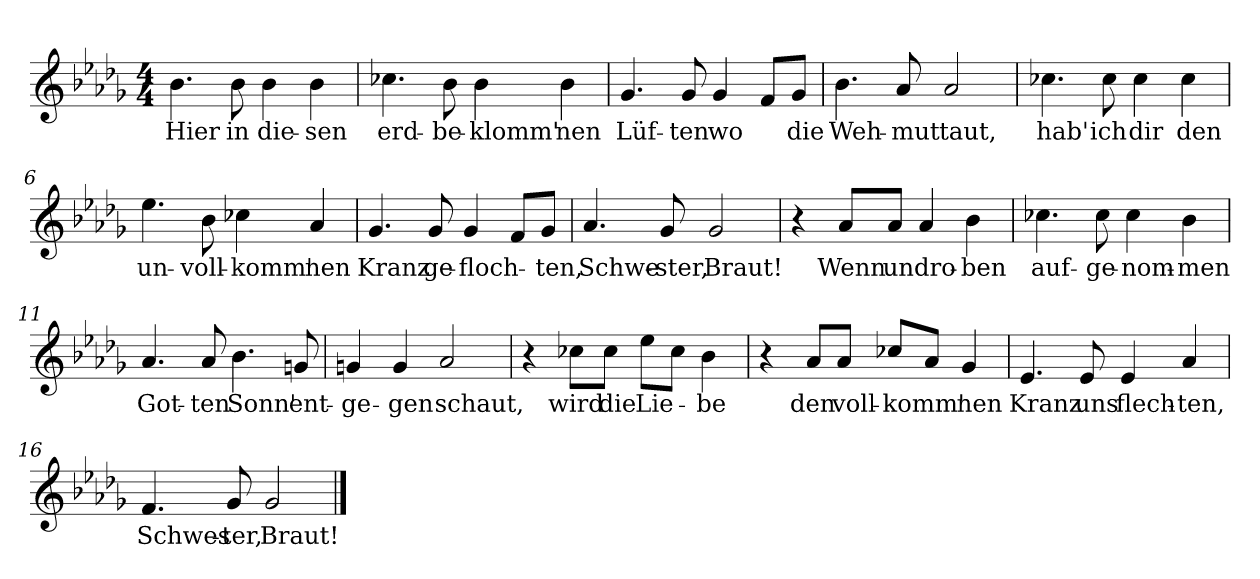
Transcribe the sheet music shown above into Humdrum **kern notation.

**kern	**text
*part1	*part1
*staff1	*staff1
*clefG2	*
*k[b-e-a-d-g-]	*
*M4/4	*
=1	=1
!	!LO:LY:b
4.b-\	Hier
!	!LO:LY:b
8b-\	in
!	!LO:LY:b
4b-\	die-
!	!LO:LY:b
4b-\	-sen
=2	=2
!	!LO:LY:b
4.cc-X\	erd-
!	!LO:LY:b
8b-\	-be-
!	!LO:LY:b
4b-\	klomm'
!	!LO:LY:b
4b-\	nen
=3	=3
!	!LO:LY:b
4.g-/	Lüf-
!	!LO:LY:b
8g-/	-ten
!	!LO:LY:b
4g-/	wo
8f/L	.
!	!LO:LY:b
8g-/J	die
=4	=4
!	!LO:LY:b
4.b-\	Weh-
!	!LO:LY:b
8a-/	mut
!	!LO:LY:b
2a-/	taut,
=5	=5
!	!LO:LY:b
4.cc-X\	hab'
!	!LO:LY:b
8cc-\	ich
!	!LO:LY:b
4cc-\	dir
!	!LO:LY:b
4cc-\	den
=6	=6
!	!LO:LY:b
4.ee-\	un-
!	!LO:LY:b
8b-\	-voll-
!	!LO:LY:b
4cc-X\	-komm'
!	!LO:LY:b
4a-/	nen
!!LO:LB:g=z
=7	=7
!	!LO:LY:b
4.g-/	Kranz
!	!LO:LY:b
8g-/	ge-
!	!LO:LY:b
4g-/	-floch-
8f/L	.
!	!LO:LY:b
8g-/J	-ten,
=8	=8
!	!LO:LY:b
4.a-/	Schwe-
!	!LO:LY:b
8g-/	-ster,
!	!LO:LY:b
2g-/	Braut!
=9	=9
4r	.
!	!LO:LY:b
8a-/L	Wenn
!	!LO:LY:b
8a-/J	un
!	!LO:LY:b
4a-/	dro-
!	!LO:LY:b
4b-\	-ben
=10	=10
!	!LO:LY:b
4.cc-X\	auf-
!	!LO:LY:b
8cc-\	-ge-
!	!LO:LY:b
4cc-\	-nom-
!	!LO:LY:b
4b-\	-men
=11	=11
!	!LO:LY:b
4.a-/	Got-
!	!LO:LY:b
8a-/	-ten
!	!LO:LY:b
4.b-\	Sonn'
!	!LO:LY:b
8gn/	ent-
=12	=12
!	!LO:LY:b
4gn/	-ge-
!	!LO:LY:b
4g/	-gen
!	!LO:LY:b
2a-/	schaut,
!!LO:LB:g=z
=13	=13
4r	.
!	!LO:LY:b
8cc-X\L	wird
!	!LO:LY:b
8cc-\J	die
!	!LO:LY:b
8ee-\L	Lie-
8cc-\J	.
!	!LO:LY:b
4b-\	-be
=14	=14
4r	.
!	!LO:LY:b
8a-/L	den
!	!LO:LY:b
8a-/J	voll-
!	!LO:LY:b
8cc-X/L	komm'
8a-/J	.
!	!LO:LY:b
4g-/	nen
=15	=15
!	!LO:LY:b
4.e-/	Kranz
!	!LO:LY:b
8e-/	uns
!	!LO:LY:b
4e-/	flech-
!	!LO:LY:b
4a-/	-ten,
=16	=16
!	!LO:LY:b
4.f/	Schwes-
!	!LO:LY:b
8g-/	-ter,
!	!LO:LY:b
2g-/	Braut!
==	==
*-	*-
